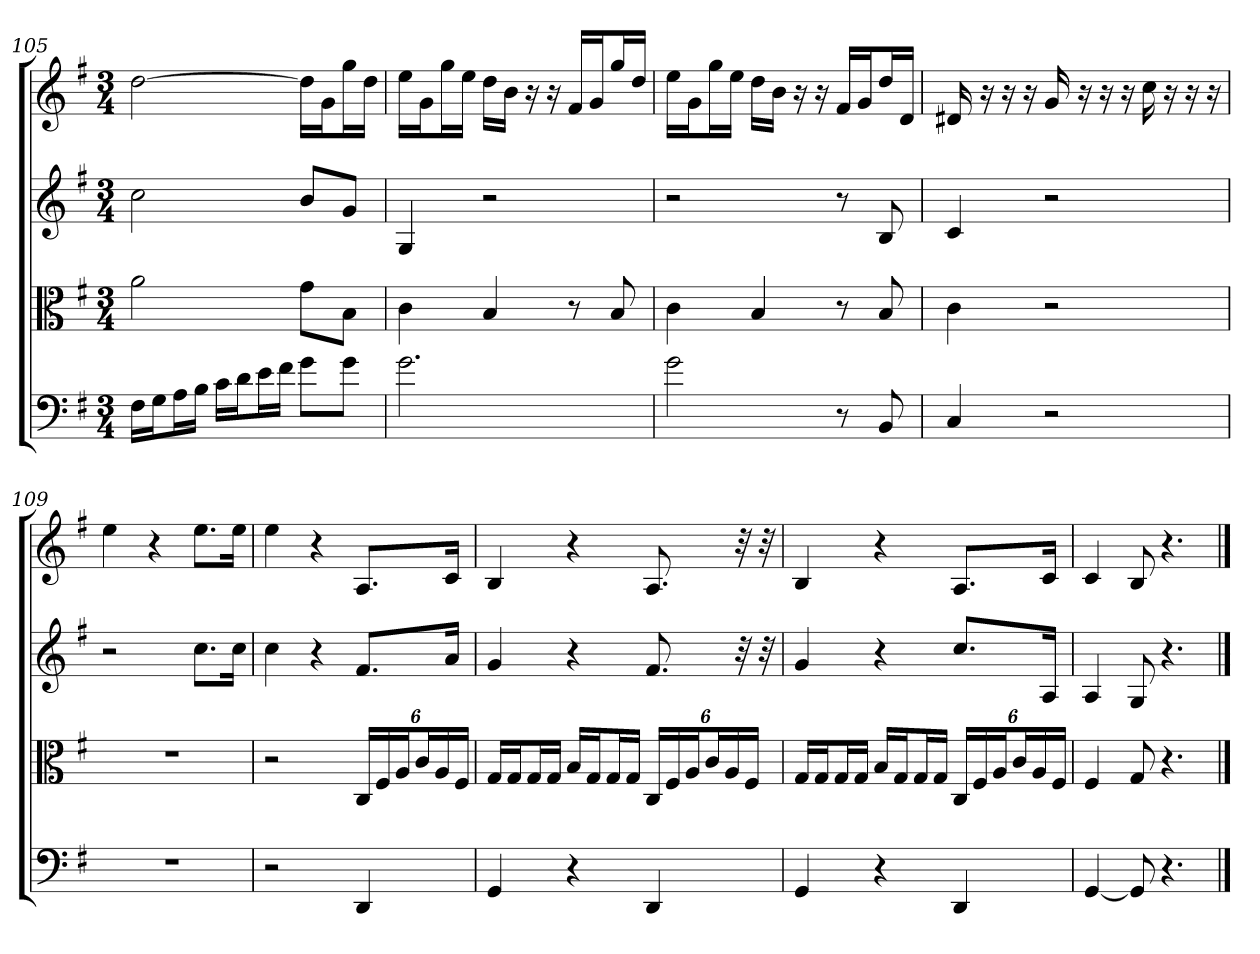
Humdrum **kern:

**kern	**kern	**kern	**kern
*part4	*part3	*part2	*part1
*staff4	*staff3	*staff2	*staff1
*clefF4	*clefC3	*clefG2	*clefG2
*k[f#]	*k[f#]	*k[f#]	*k[f#]
*G:	*G:	*G:	*G:
*M3/4	*M3/4	*M3/4	*M3/4
=105	=105	=105	=105
16F#\LL	2a	2cc	[2dd
16G\J	.	.	.
16A\L	.	.	.
16B\JJ	.	.	.
16c\LL	.	.	.
16d\J	.	.	.
16e\L	.	.	.
16f#\JJ	.	.	.
8g\L	8g\L	8b/L	16dd\LL]
.	.	.	16g\J
8g\J	8B\J	8g/J	16gg\L
.	.	.	16dd\JJ
=106	=106	=106	=106
2.g	4c	4G	16ee\LL
.	.	.	16g\J
.	.	.	16gg\L
.	.	.	16ee\JJ
.	4B	2r	16dd\LL
.	.	.	16b\JJ
.	.	.	16r
.	.	.	16r
.	8r	.	16f#/LL
.	.	.	16g/J
.	8B	.	16gg/L
.	.	.	16dd/JJ
=107	=107	=107	=107
2g	4c	2r	16ee\LL
.	.	.	16g\J
.	.	.	16gg\L
.	.	.	16ee\JJ
.	4B	.	16dd\LL
.	.	.	16b\JJ
.	.	.	16r
.	.	.	16r
8r	8r	8r	16f#/LL
.	.	.	16g/J
8BB	8B	8B	16dd/L
.	.	.	16d/JJ
=108	=108	=108	=108
4C	4c	4c	16d#X
.	.	.	16r
.	.	.	16r
.	.	.	16r
2r	2r	2r	16g
.	.	.	16r
.	.	.	16r
.	.	.	16r
.	.	.	16cc
.	.	.	16r
.	.	.	16r
.	.	.	16r
=109	=109	=109	=109
2.r	2.r	2r	4ee
.	.	.	4r
.	.	8.cc\L	8.ee\L
.	.	16cc\Jk	16ee\Jk
=110	=110	=110	=110
2r	2r	4cc	4ee
.	.	4r	4r
4DD	24C/LL	8.f#/L	8.A/L
.	24F#/	.	.
.	24A/J	.	.
.	24c/L	.	.
.	24A/	.	.
.	.	16a/Jk	16c/Jk
.	24F#/JJ	.	.
=111	=111	=111	=111
4GG	16G/LL	4g	4B
.	16G/J	.	.
.	16G/L	.	.
.	16G/JJ	.	.
4r	16B/LL	4r	4r
.	16G/J	.	.
.	16G/L	.	.
.	16G/JJ	.	.
4DD	24C/LL	8.f#	8.A
.	24F#/	.	.
.	24A/J	.	.
.	24c/L	.	.
.	24A/	.	.
.	.	32r	32r
.	24F#/JJ	.	.
.	.	32r	32r
=112	=112	=112	=112
4GG	16G/LL	4g	4B
.	16G/J	.	.
.	16G/L	.	.
.	16G/JJ	.	.
4r	16B/LL	4r	4r
.	16G/J	.	.
.	16G/L	.	.
.	16G/JJ	.	.
4DD	24C/LL	8.cc/L	8.A/L
.	24F#/	.	.
.	24A/J	.	.
.	24c/L	.	.
.	24A/	.	.
.	.	16A/Jk	16c/Jk
.	24F#/JJ	.	.
=113	=113	=113	=113
[4GG	4F#	4A	4c
8GG]	8G	8G	8B
4.r	4.r	4.r	4.r
==	==	==	==
*-	*-	*-	*-
